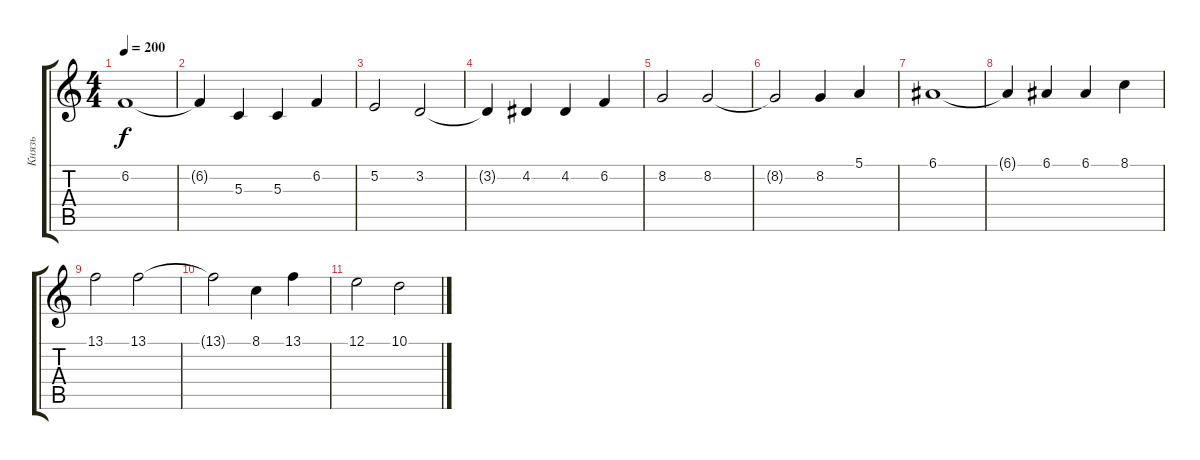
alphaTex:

\track ("Князь" "Князь") {instrument tenorsax}
\staff {score tabs}
\tuning (E4 B3 G3 D3 A2 E2) {hide}
\ts (4 4)
\tempo 200
\clef g2
\ks c
6.2.1{dy f} |
6.2{t}.4 5.3.4 5.3.4 6.2.4 |
5.2.2 3.2.2 |
3.2{t}.4 4.2.4 4.2.4 6.2.4 |
8.2.2 8.2.2 |
8.2{t}.2 8.2.4 5.1.4 |
6.1.1 |
6.1{t}.4 6.1.4 6.1.4 8.1.4 |
13.1.2 13.1.2 |
13.1{t}.2 8.1.4 13.1.4 |
12.1.2 10.1.2
